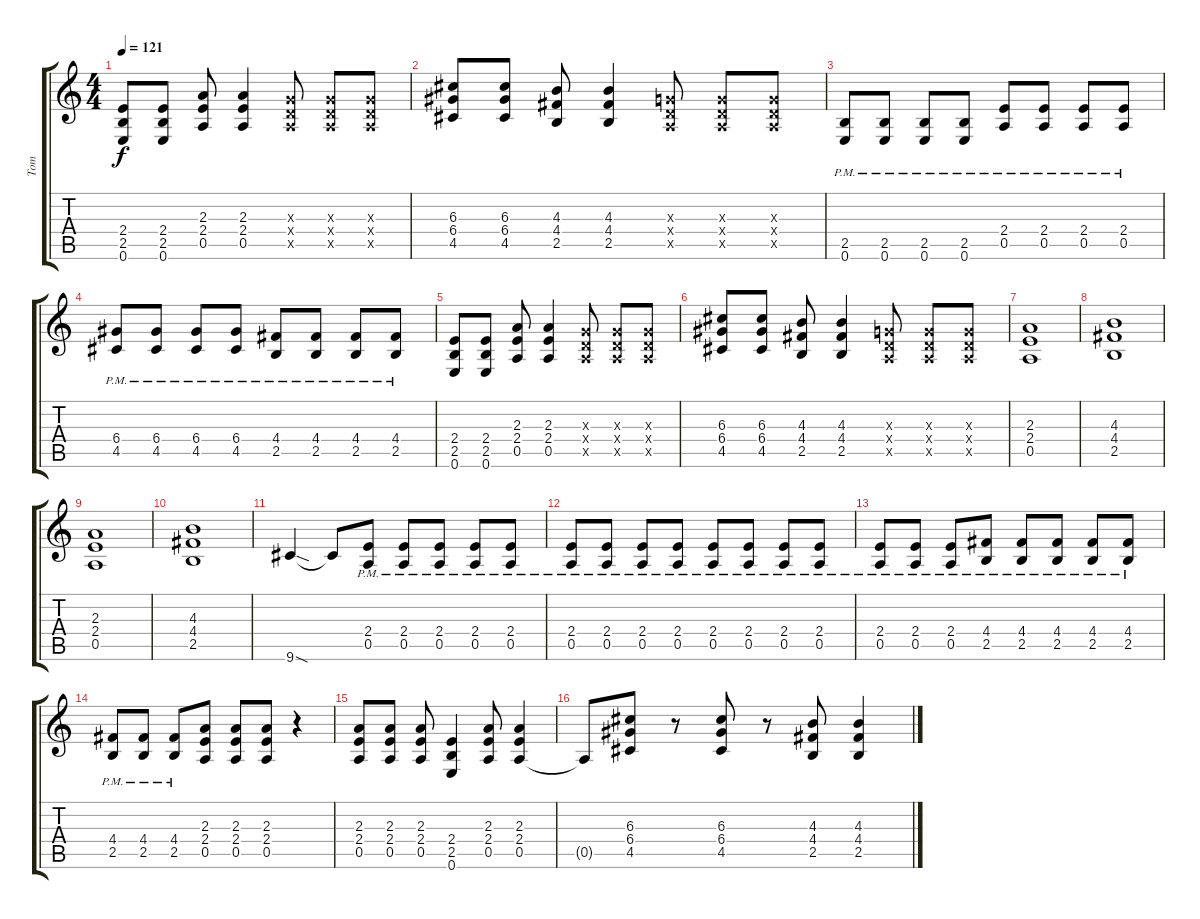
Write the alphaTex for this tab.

\track ("Tom" "Tom") {instrument overdrivenguitar}
\staff {score tabs}
\tuning (E4 B3 G3 D3 A2 E2) {hide}
\ts (4 4)
\tempo 121
\clef g2
\ks c
(2.4 2.5 0.6).8{dy f} (2.4 2.5 0.6).8 (2.3 2.4 0.5).8 (2.3 2.4 0.5).4 (0.3{x} 0.4{x} 0.5{x}).8 (0.3{x} 0.4{x} 0.5{x}).8 (0.3{x} 0.4{x} 0.5{x}).8 |
(6.3 6.4 4.5).8 (6.3 6.4 4.5).8 (4.3 4.4 2.5).8 (4.3 4.4 2.5).4 (0.3{x} 0.4{x} 0.5{x}).8 (0.3{x} 0.4{x} 0.5{x}).8 (0.3{x} 0.4{x} 0.5{x}).8 |
(2.5{pm} 0.6{pm}).8 (2.5{pm} 0.6{pm}).8 (2.5{pm} 0.6{pm}).8 (2.5{pm} 0.6{pm}).8 (2.4{pm} 0.5{pm}).8 (2.4{pm} 0.5{pm}).8 (2.4{pm} 0.5{pm}).8 (2.4{pm} 0.5{pm}).8 |
(6.4{pm} 4.5{pm}).8 (6.4{pm} 4.5{pm}).8 (6.4{pm} 4.5{pm}).8 (6.4{pm} 4.5{pm}).8 (4.4{pm} 2.5{pm}).8 (4.4{pm} 2.5{pm}).8 (4.4{pm} 2.5{pm}).8 (4.4{pm} 2.5{pm}).8 |
(2.4 2.5 0.6).8 (2.4 2.5 0.6).8 (2.3 2.4 0.5).8 (2.3 2.4 0.5).4 (0.3{x} 0.4{x} 0.5{x}).8 (0.3{x} 0.4{x} 0.5{x}).8 (0.3{x} 0.4{x} 0.5{x}).8 |
(6.3 6.4 4.5).8 (6.3 6.4 4.5).8 (4.3 4.4 2.5).8 (4.3 4.4 2.5).4 (0.3{x} 0.4{x} 0.5{x}).8 (0.3{x} 0.4{x} 0.5{x}).8 (0.3{x} 0.4{x} 0.5{x}).8 |
(2.3 2.4 0.5).1 |
(4.3 4.4 2.5).1 |
(2.3 2.4 0.5).1 |
(4.3 4.4 2.5).1 |
9.6{sod}.4 9.6{t}.8 (2.4{pm} 0.5{pm}).8 (2.4{pm} 0.5{pm}).8 (2.4{pm} 0.5{pm}).8 (2.4{pm} 0.5{pm}).8 (2.4{pm} 0.5{pm}).8 |
(2.4{pm} 0.5{pm}).8 (2.4{pm} 0.5{pm}).8 (2.4{pm} 0.5{pm}).8 (2.4{pm} 0.5{pm}).8 (2.4{pm} 0.5{pm}).8 (2.4{pm} 0.5{pm}).8 (2.4{pm} 0.5{pm}).8 (2.4{pm} 0.5{pm}).8 |
(2.4{pm} 0.5{pm}).8 (2.4{pm} 0.5{pm}).8 (2.4{pm} 0.5{pm}).8 (4.4{pm} 2.5{pm}).8 (4.4{pm} 2.5{pm}).8 (4.4{pm} 2.5{pm}).8 (4.4{pm} 2.5{pm}).8 (4.4{pm} 2.5{pm}).8 |
(4.4{pm} 2.5{pm}).8 (4.4{pm} 2.5{pm}).8 (4.4{pm} 2.5{pm}).8 (2.3 2.4 0.5).8 (2.3 2.4 0.5).8 (2.3 2.4 0.5).8 r.4 |
(2.3 2.4 0.5).8 (2.3 2.4 0.5).8 (2.3 2.4 0.5).8 (2.4 2.5 0.6).4 (2.3 2.4 0.5).8 (2.3 2.4 0.5).4 |
0.5{t}.8 (6.3 6.4 4.5).8 r.8 (6.3 6.4 4.5).8 r.8 (4.3 4.4 2.5).8 (4.3 4.4 2.5).4
